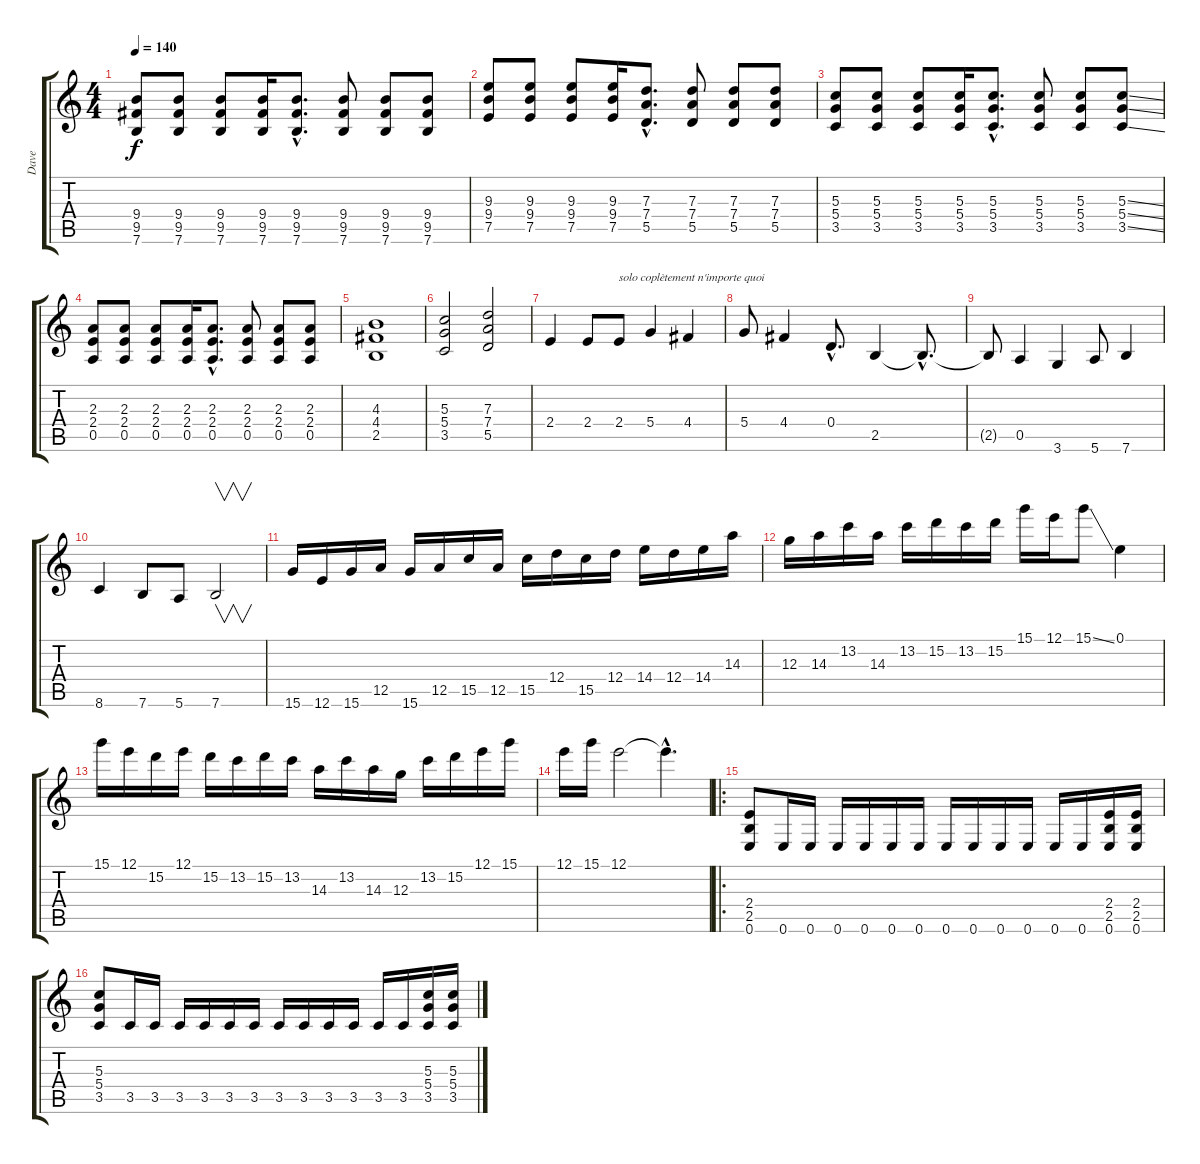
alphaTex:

\track ("Dave" "Dave") {instrument overdrivenguitar}
\staff {score tabs}
\tuning (E4 B3 G3 D3 A2 E2) {hide}
\ts (4 4)
\tempo 140
\clef g2
\ks c
(9.4 9.5 7.6).8{dy f} (9.4 9.5 7.6).8 (9.4 9.5 7.6).8 (9.4 9.5 7.6).16 (9.4{hac} 9.5{hac} 7.6{hac}).8{d} (9.4 9.5 7.6).8 (9.4 9.5 7.6).8 (9.4 9.5 7.6).8 |
(9.3 9.4 7.5).8 (9.3 9.4 7.5).8 (9.3 9.4 7.5).8 (9.3 9.4 7.5).16 (7.3{hac} 7.4{hac} 5.5{hac}).8{d} (7.3 7.4 5.5).8 (7.3 7.4 5.5).8 (7.3 7.4 5.5).8 |
(5.3 5.4 3.5).8 (5.3 5.4 3.5).8 (5.3 5.4 3.5).8 (5.3 5.4 3.5).16 (5.3{hac} 5.4{hac} 3.5{hac}).8{d} (5.3 5.4 3.5).8 (5.3 5.4 3.5).8 (5.3{ss} 5.4{ss} 3.5{ss}).8 |
(2.3 2.4 0.5).8 (2.3 2.4 0.5).8 (2.3 2.4 0.5).8 (2.3 2.4 0.5).16 (2.3{hac} 2.4{hac} 0.5{hac}).8{d} (2.3 2.4 0.5).8 (2.3 2.4 0.5).8 (2.3 2.4 0.5).8 |
(4.3 4.4 2.5).1 |
(5.3 5.4 3.5).2 (7.3 7.4 5.5).2 |
2.4.4 2.4.8 2.4.8{txt "solo coplètement n'importe quoi"} 5.4.4 4.4.4 |
5.4.8 4.4.4 0.4{hac}.8{d} 2.5.4 2.5{hac t}.8{d} |
2.5{t}.8 0.5.4 3.6.4 5.6.8 7.6.4 |
8.6.4 7.6.8 5.6.8 7.6.2{v} |
15.6.16 12.6.16 15.6.16 12.5.16 15.6.16 12.5.16 15.5.16 12.5.16 15.5.16 12.4.16 15.5.16 12.4.16 14.4.16 12.4.16 14.4.16 14.3.16 |
12.3.16 14.3.16 13.2.16 14.3.16 13.2.16 15.2.16 13.2.16 15.2.16 15.1.16 12.1.16 15.1{ss}.8 0.1.4 |
15.1.16 12.1.16 15.2.16 12.1.16 15.2.16 13.2.16 15.2.16 13.2.16 14.3.16 13.2.16 14.3.16 12.3.16 13.2.16 15.2.16 12.1.16 15.1.16 |
12.1.16 15.1.16 12.1.2 12.1{hac t}.4{d} |
\ro
(2.4 2.5 0.6).8 0.6.16 0.6.16 0.6.16 0.6.16 0.6.16 0.6.16 0.6.16 0.6.16 0.6.16 0.6.16 0.6.16 0.6.16 (2.4 2.5 0.6).16 (2.4 2.5 0.6).16 |
(5.3 5.4 3.5).8 3.5.16 3.5.16 3.5.16 3.5.16 3.5.16 3.5.16 3.5.16 3.5.16 3.5.16 3.5.16 3.5.16 3.5.16 (5.3 5.4 3.5).16 (5.3 5.4 3.5).16
